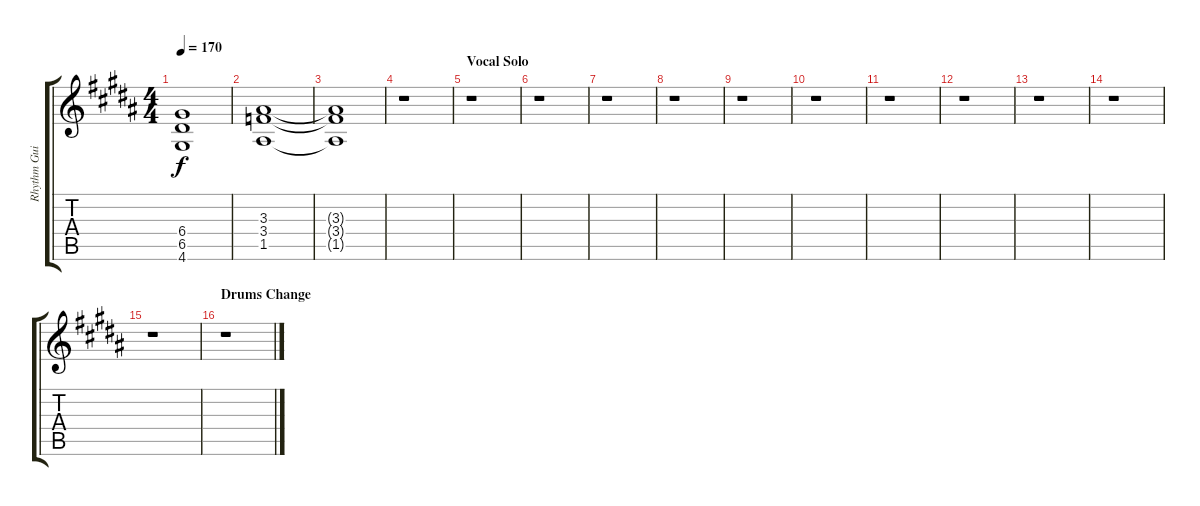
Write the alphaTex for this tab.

\track ("Rhythm Guitar" "Rhythm Gui") {instrument distortionguitar}
\staff {score tabs}
\tuning (E4 B3 G3 D3 A2 E2) {hide}
\ts (4 4)
\tempo 170
\clef g2
\ks b
(6.4 6.5 4.6).1{dy f} |
(3.3 3.4 1.5).1 |
(3.3{t} 3.4{t} 1.5{t}).1 |
r.1 |
\section ("" "Vocal Solo")
r.1 |
r.1 |
r.1 |
r.1 |
r.1 |
r.1 |
r.1 |
r.1 |
r.1 |
r.1 |
r.1 |
\section ("" "Drums Change")
r.1
